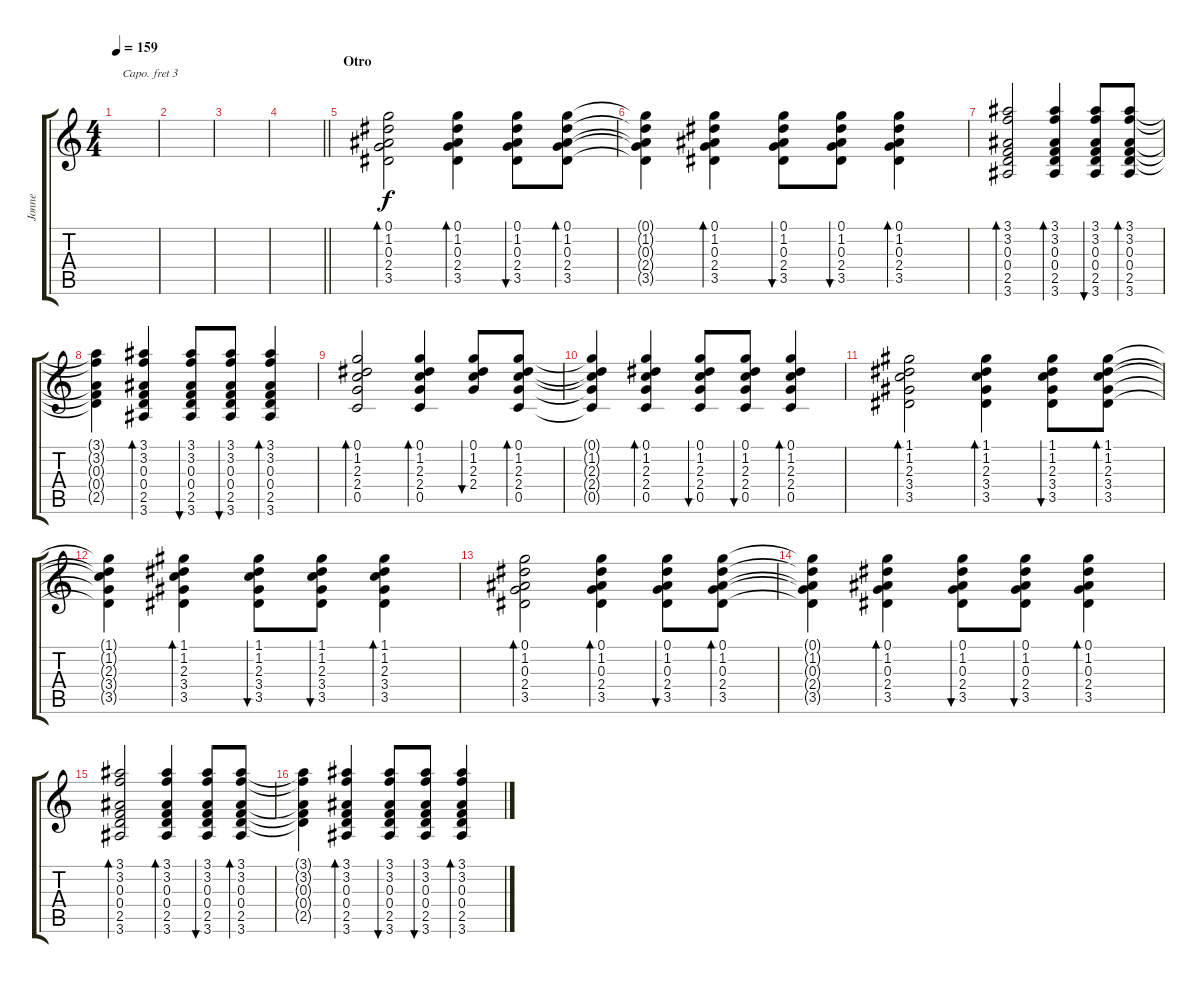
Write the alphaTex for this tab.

\track ("Jonne" "Jonne") {instrument acousticguitarsteel}
\staff {score tabs}
\capo 3
\tuning (E4 B3 G3 D3 A2 E2) {hide}
\ts (4 4)
\tempo 159
\clef g2
\ks c
|
|
|
\barLineRight lightlight
|
\section ("" "Otro")
(0.1 1.2 0.3 2.4 3.5).2{bd 120} (0.1 1.2 0.3 2.4 3.5).4{bd 120} (0.1 1.2 0.3 2.4 3.5).8{bu 120} (0.1 1.2 0.3 2.4 3.5).8{bd 120} |
(0.1{t} 1.2{t} 0.3{t} 2.4{t} 3.5{t}).4 (0.1 1.2 0.3 2.4 3.5).4{bd 120} (0.1 1.2 0.3 2.4 3.5).8{bu 120} (0.1 1.2 0.3 2.4 3.5).8{bu 120} (0.1 1.2 0.3 2.4 3.5).4{bd 120} |
(3.1 3.2 0.3 0.4 2.5 3.6).2{bd 120} (3.1 3.2 0.3 0.4 2.5 3.6).4{bd 120} (3.1 3.2 0.3 0.4 2.5 3.6).8{bu 120} (3.1 3.2 0.3 0.4 2.5 3.6).8{bd 120} |
(3.1{t} 3.2{t} 0.3{t} 0.4{t} 2.5{t}).4 (3.1 3.2 0.3 0.4 2.5 3.6).4{bd 120} (3.1 3.2 0.3 0.4 2.5 3.6).8{bu 120} (3.1 3.2 0.3 0.4 2.5 3.6).8{bu 120} (3.1 3.2 0.3 0.4 2.5 3.6).4{bd 120} |
(0.1 1.2 2.3 2.4 0.5).2{bd 120} (0.1 1.2 2.3 2.4 0.5).4{bd 120} (0.1 1.2 2.3 2.4).8{bu 120} (0.1 1.2 2.3 2.4 0.5).8{bd 120} |
(0.1{t} 1.2{t} 2.3{t} 2.4{t} 0.5{t}).4 (0.1 1.2 2.3 2.4 0.5).4{bd 120} (0.1 1.2 2.3 2.4 0.5).8{bu 120} (0.1 1.2 2.3 2.4 0.5).8{bu 120} (0.1 1.2 2.3 2.4 0.5).4{bd 120} |
(1.1 1.2 2.3 3.4 3.5).2{bd 120} (1.1 1.2 2.3 3.4 3.5).4{bd 120} (1.1 1.2 2.3 3.4 3.5).8{bu 120} (1.1 1.2 2.3 3.4 3.5).8{bd 120} |
(1.1{t} 1.2{t} 2.3{t} 3.4{t} 3.5{t}).4 (1.1 1.2 2.3 3.4 3.5).4{bd 120} (1.1 1.2 2.3 3.4 3.5).8{bu 120} (1.1 1.2 2.3 3.4 3.5).8{bu 120} (1.1 1.2 2.3 3.4 3.5).4{bd 120} |
(0.1 1.2 0.3 2.4 3.5).2{bd 120} (0.1 1.2 0.3 2.4 3.5).4{bd 120} (0.1 1.2 0.3 2.4 3.5).8{bu 120} (0.1 1.2 0.3 2.4 3.5).8{bd 120} |
(0.1{t} 1.2{t} 0.3{t} 2.4{t} 3.5{t}).4 (0.1 1.2 0.3 2.4 3.5).4{bd 120} (0.1 1.2 0.3 2.4 3.5).8{bu 120} (0.1 1.2 0.3 2.4 3.5).8{bu 120} (0.1 1.2 0.3 2.4 3.5).4{bd 120} |
(3.1 3.2 0.3 0.4 2.5 3.6).2{bd 120} (3.1 3.2 0.3 0.4 2.5 3.6).4{bd 120} (3.1 3.2 0.3 0.4 2.5 3.6).8{bu 120} (3.1 3.2 0.3 0.4 2.5 3.6).8{bd 120} |
(3.1{t} 3.2{t} 0.3{t} 0.4{t} 2.5{t}).4 (3.1 3.2 0.3 0.4 2.5 3.6).4{bd 120} (3.1 3.2 0.3 0.4 2.5 3.6).8{bu 120} (3.1 3.2 0.3 0.4 2.5 3.6).8{bu 120} (3.1 3.2 0.3 0.4 2.5 3.6).4{bd 120}
